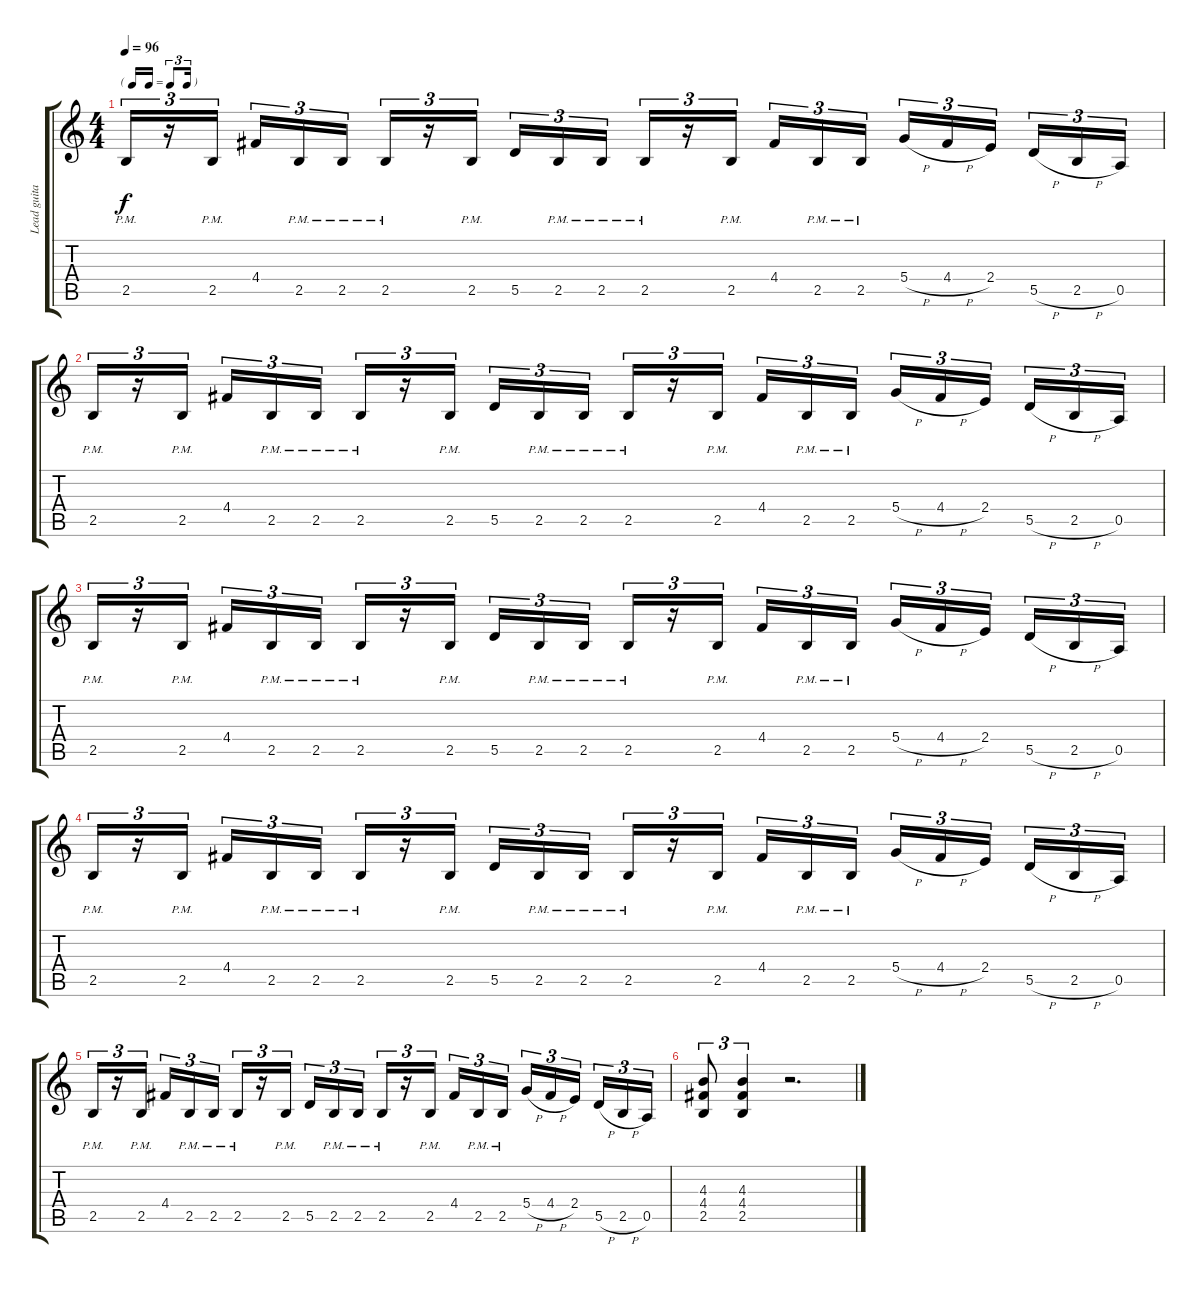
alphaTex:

\track ("Lead guitar" "Lead guita") {instrument distortionguitar}
\staff {score tabs}
\tuning (E4 B3 G3 D3 A2 E2) {hide}
\ts (4 4)
\tf triplet16th
\tempo 96
\clef g2
\ks c
2.5{pm}.16{tu (3 2) dy f} r.16{tu (3 2)} 2.5{pm}.16{tu (3 2) beam splitsecondary} 4.4.16{tu (3 2)} 2.5{pm}.16{tu (3 2)} 2.5{pm}.16{tu (3 2)} 2.5{pm}.16{tu (3 2)} r.16{tu (3 2)} 2.5{pm}.16{tu (3 2) beam splitsecondary} 5.5.16{tu (3 2)} 2.5{pm}.16{tu (3 2)} 2.5{pm}.16{tu (3 2)} 2.5{pm}.16{tu (3 2)} r.16{tu (3 2)} 2.5{pm}.16{tu (3 2) beam splitsecondary} 4.4.16{tu (3 2)} 2.5{pm}.16{tu (3 2)} 2.5{pm}.16{tu (3 2)} 5.4{h}.16{tu (3 2)} 4.4{h}.16{tu (3 2)} 2.4.16{tu (3 2) beam splitsecondary} 5.5{h}.16{tu (3 2)} 2.5{h}.16{tu (3 2)} 0.5.16{tu (3 2)} |
2.5{pm}.16{tu (3 2)} r.16{tu (3 2)} 2.5{pm}.16{tu (3 2) beam splitsecondary} 4.4.16{tu (3 2)} 2.5{pm}.16{tu (3 2)} 2.5{pm}.16{tu (3 2)} 2.5{pm}.16{tu (3 2)} r.16{tu (3 2)} 2.5{pm}.16{tu (3 2) beam splitsecondary} 5.5.16{tu (3 2)} 2.5{pm}.16{tu (3 2)} 2.5{pm}.16{tu (3 2)} 2.5{pm}.16{tu (3 2)} r.16{tu (3 2)} 2.5{pm}.16{tu (3 2) beam splitsecondary} 4.4.16{tu (3 2)} 2.5{pm}.16{tu (3 2)} 2.5{pm}.16{tu (3 2)} 5.4{h}.16{tu (3 2)} 4.4{h}.16{tu (3 2)} 2.4.16{tu (3 2) beam splitsecondary} 5.5{h}.16{tu (3 2)} 2.5{h}.16{tu (3 2)} 0.5.16{tu (3 2)} |
2.5{pm}.16{tu (3 2)} r.16{tu (3 2)} 2.5{pm}.16{tu (3 2) beam splitsecondary} 4.4.16{tu (3 2)} 2.5{pm}.16{tu (3 2)} 2.5{pm}.16{tu (3 2)} 2.5{pm}.16{tu (3 2)} r.16{tu (3 2)} 2.5{pm}.16{tu (3 2) beam splitsecondary} 5.5.16{tu (3 2)} 2.5{pm}.16{tu (3 2)} 2.5{pm}.16{tu (3 2)} 2.5{pm}.16{tu (3 2)} r.16{tu (3 2)} 2.5{pm}.16{tu (3 2) beam splitsecondary} 4.4.16{tu (3 2)} 2.5{pm}.16{tu (3 2)} 2.5{pm}.16{tu (3 2)} 5.4{h}.16{tu (3 2)} 4.4{h}.16{tu (3 2)} 2.4.16{tu (3 2) beam splitsecondary} 5.5{h}.16{tu (3 2)} 2.5{h}.16{tu (3 2)} 0.5.16{tu (3 2)} |
2.5{pm}.16{tu (3 2)} r.16{tu (3 2)} 2.5{pm}.16{tu (3 2) beam splitsecondary} 4.4.16{tu (3 2)} 2.5{pm}.16{tu (3 2)} 2.5{pm}.16{tu (3 2)} 2.5{pm}.16{tu (3 2)} r.16{tu (3 2)} 2.5{pm}.16{tu (3 2) beam splitsecondary} 5.5.16{tu (3 2)} 2.5{pm}.16{tu (3 2)} 2.5{pm}.16{tu (3 2)} 2.5{pm}.16{tu (3 2)} r.16{tu (3 2)} 2.5{pm}.16{tu (3 2) beam splitsecondary} 4.4.16{tu (3 2)} 2.5{pm}.16{tu (3 2)} 2.5{pm}.16{tu (3 2)} 5.4{h}.16{tu (3 2)} 4.4{h}.16{tu (3 2)} 2.4.16{tu (3 2) beam splitsecondary} 5.5{h}.16{tu (3 2)} 2.5{h}.16{tu (3 2)} 0.5.16{tu (3 2)} |
2.5{pm}.16{tu (3 2)} r.16{tu (3 2)} 2.5{pm}.16{tu (3 2) beam splitsecondary} 4.4.16{tu (3 2)} 2.5{pm}.16{tu (3 2)} 2.5{pm}.16{tu (3 2)} 2.5{pm}.16{tu (3 2)} r.16{tu (3 2)} 2.5{pm}.16{tu (3 2) beam splitsecondary} 5.5.16{tu (3 2)} 2.5{pm}.16{tu (3 2)} 2.5{pm}.16{tu (3 2)} 2.5{pm}.16{tu (3 2)} r.16{tu (3 2)} 2.5{pm}.16{tu (3 2) beam splitsecondary} 4.4.16{tu (3 2)} 2.5{pm}.16{tu (3 2)} 2.5{pm}.16{tu (3 2)} 5.4{h}.16{tu (3 2)} 4.4{h}.16{tu (3 2)} 2.4.16{tu (3 2) beam splitsecondary} 5.5{h}.16{tu (3 2)} 2.5{h}.16{tu (3 2)} 0.5.16{tu (3 2)} |
(4.3 4.4 2.5).8{tu (3 2)} (4.3 4.4 2.5).4{tu (3 2)} r.2{d}
